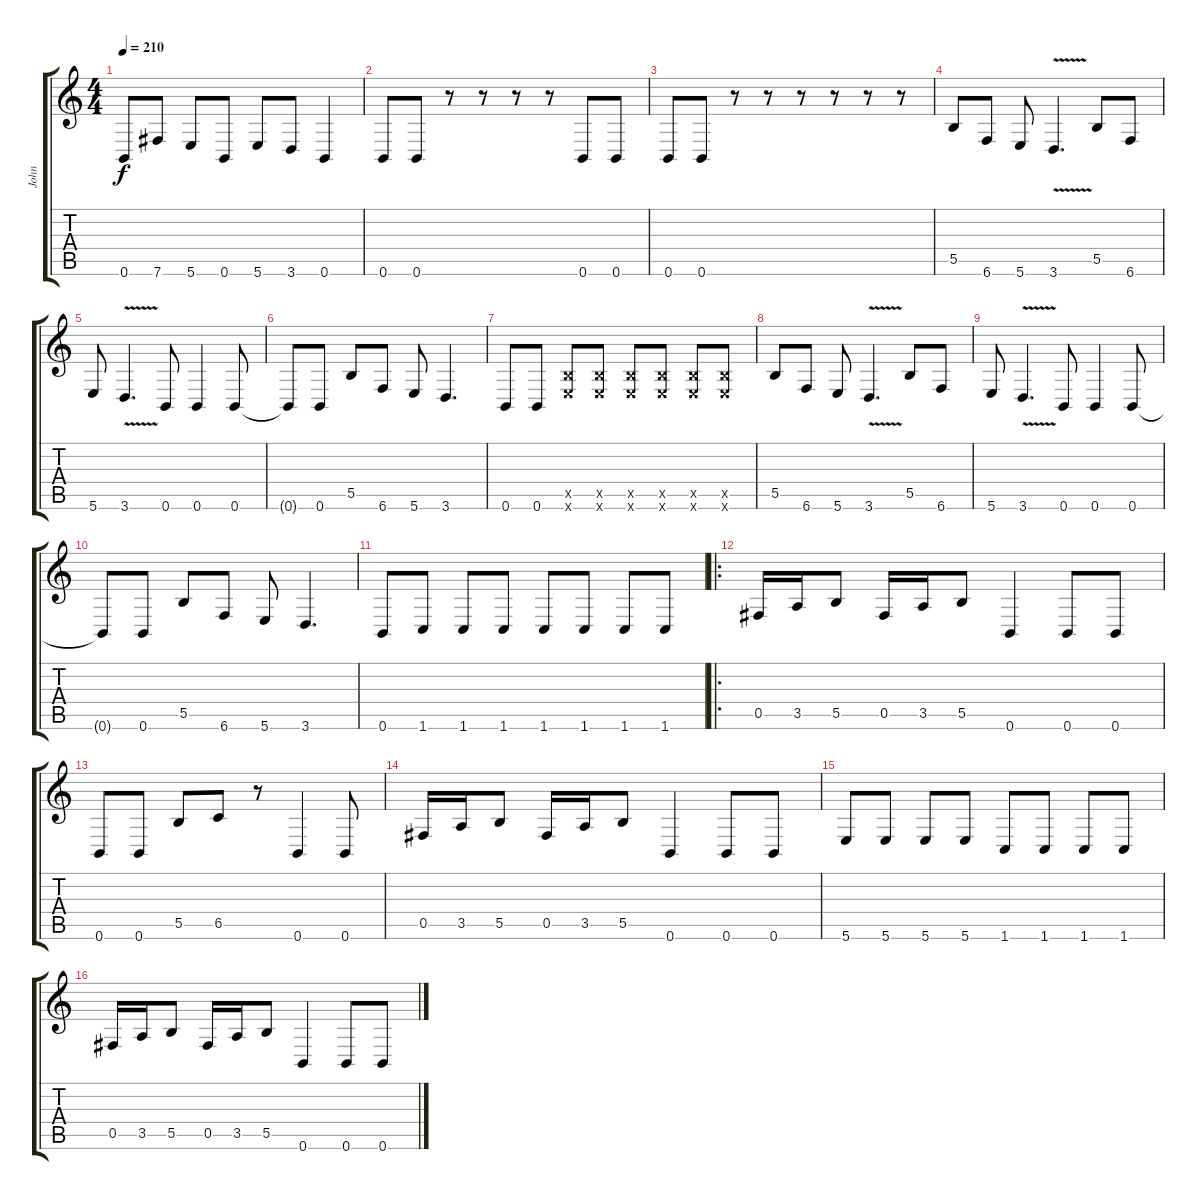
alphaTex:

\track ("John" "John") {instrument distortionguitar}
\staff {score tabs}
\tuning (Db4 Ab3 E3 B2 Gb2 B1) {hide}
\ts (4 4)
\tempo 210
\clef g2
\ks c
0.6.8{dy f} 7.6.8 5.6.8 0.6.8 5.6.8 3.6.8 0.6.4 |
0.6.8 0.6.8 r.8 r.8 r.8 r.8 0.6.8 0.6.8 |
0.6.8 0.6.8 r.8 r.8 r.8 r.8 r.8 r.8 |
5.5.8 6.6.8 5.6.8 3.6{v}.4{d} 5.5.8 6.6.8 |
5.6.8 3.6{v}.4{d} 0.6.8 0.6.4 0.6.8 |
0.6{t}.8 0.6.8 5.5.8 6.6.8 5.6.8 3.6.4{d} |
0.6.8 0.6.8 (5.5{x} 5.6{x}).8 (5.5{x} 5.6{x}).8 (5.5{x} 5.6{x}).8 (5.5{x} 5.6{x}).8 (5.5{x} 5.6{x}).8 (5.5{x} 5.6{x}).8 |
5.5.8 6.6.8 5.6.8 3.6{v}.4{d} 5.5.8 6.6.8 |
5.6.8 3.6{v}.4{d} 0.6.8 0.6.4 0.6.8 |
0.6{t}.8 0.6.8 5.5.8 6.6.8 5.6.8 3.6.4{d} |
0.6.8 1.6.8 1.6.8 1.6.8 1.6.8 1.6.8 1.6.8 1.6.8 |
\ro
0.5.16 3.5.16 5.5.8 0.5.16 3.5.16 5.5.8 0.6.4 0.6.8 0.6.8 |
0.6.8 0.6.8 5.5.8 6.5.8 r.8 0.6.4 0.6.8 |
0.5.16 3.5.16 5.5.8 0.5.16 3.5.16 5.5.8 0.6.4 0.6.8 0.6.8 |
5.6.8 5.6.8 5.6.8 5.6.8 1.6.8 1.6.8 1.6.8 1.6.8 |
0.5.16 3.5.16 5.5.8 0.5.16 3.5.16 5.5.8 0.6.4 0.6.8 0.6.8
